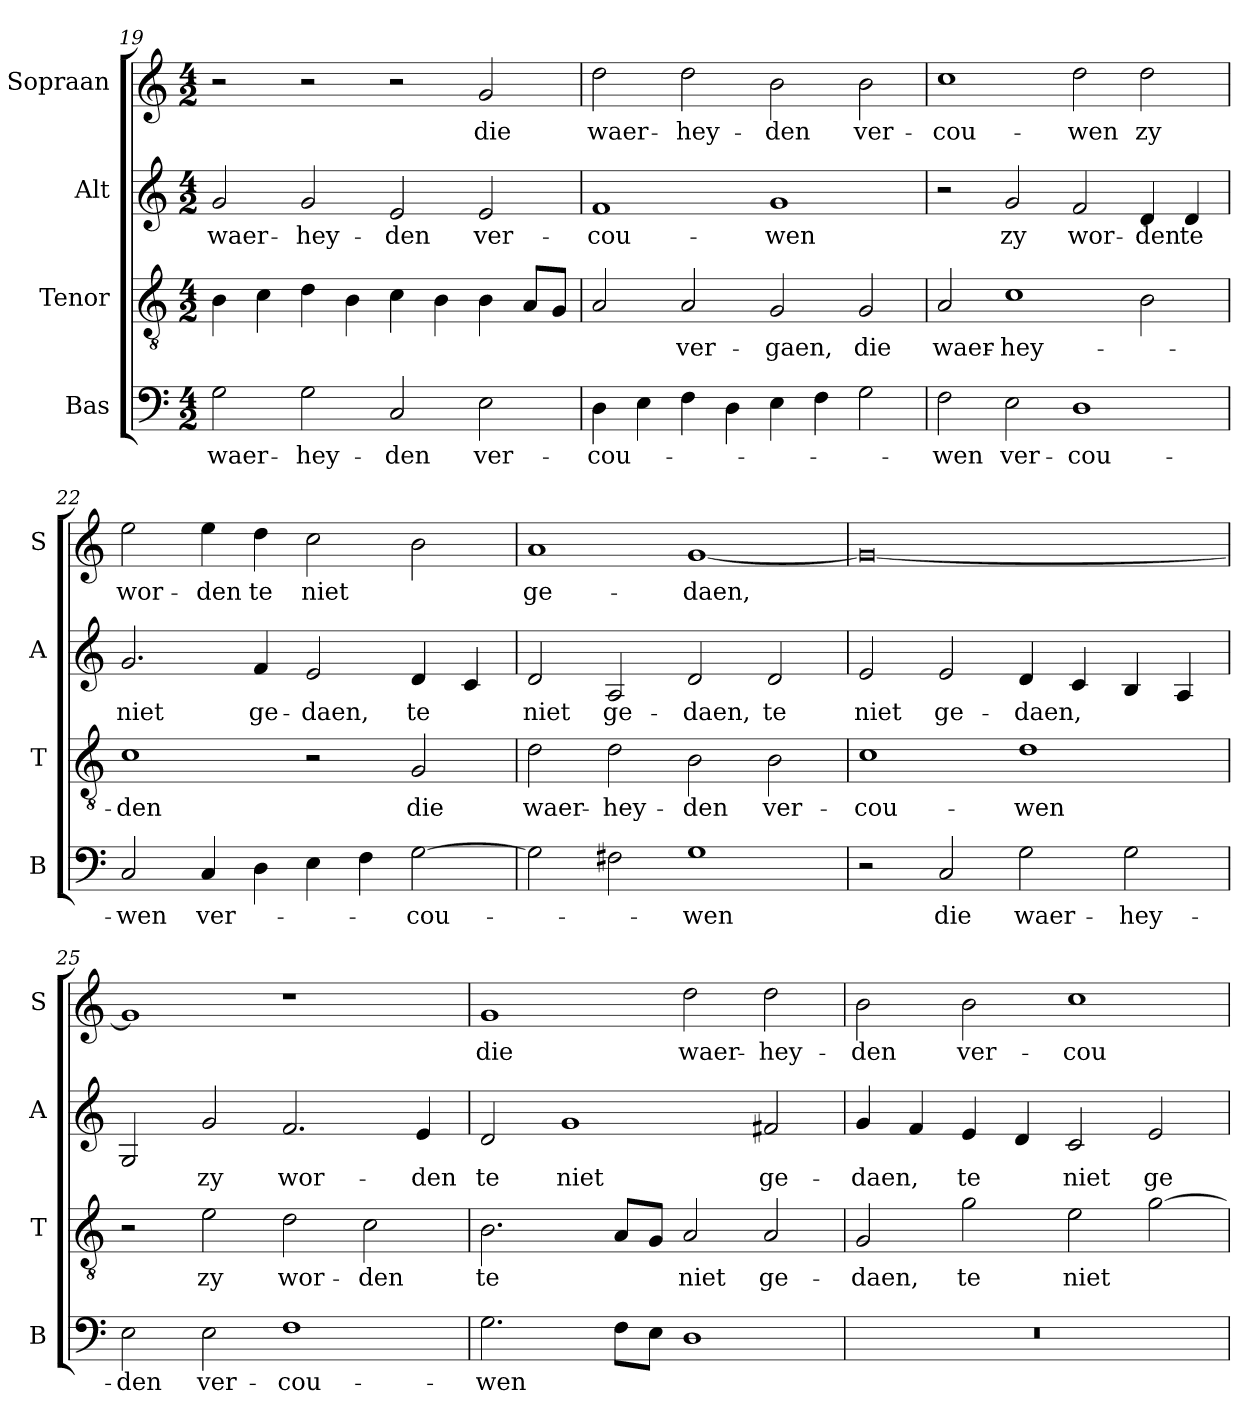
**kern	**text	**kern	**text	**kern	**text	**kern	**text
*part4	*part4	*part3	*part3	*part2	*part2	*part1	*part1
*staff4	*staff4	*staff3	*staff3	*staff2	*staff2	*staff1	*staff1
*I"Bas	*	*I"Tenor	*	*I"Alt	*	*I"Sopraan	*
*I'B	*	*I'T	*	*I'A	*	*I'S	*
*clefF4	*	*clefGv2	*	*clefG2	*	*clefG2	*
*k[]	*	*k[]	*	*k[]	*	*k[]	*
*C:	*	*C:	*	*C:	*	*C:	*
*M4/2	*	*M4/2	*	*M4/2	*	*M4/2	*
=19	=19	=19	=19	=19	=19	=19	=19
!	!LO:LY:b	!	!	!	!LO:LY:b	!	!
2G\	waer-	4B\	.	2g/	waer-	2r	.
.	.	4c\	.	.	.	.	.
!	!LO:LY:b	!	!	!	!LO:LY:b	!	!
2G\	-hey-	4d\	.	2g/	-hey-	2r	.
.	.	4B\	.	.	.	.	.
!	!LO:LY:b	!	!	!	!LO:LY:b	!	!
2C/	-den	4c\	.	2e/	-den	2r	.
.	.	4B\	.	.	.	.	.
!	!LO:LY:b	!	!	!	!LO:LY:b	!	!LO:LY:b
2E\	ver-	4B\	.	2e/	ver-	2g/	die
.	.	8A/L	.	.	.	.	.
.	.	8G/J	.	.	.	.	.
=20	=20	=20	=20	=20	=20	=20	=20
!	!LO:LY:b	!	!	!	!LO:LY:b	!	!LO:LY:b
4D\	-cou-	2A/	.	1f	-cou-	2dd\	waer-
4E\	.	.	.	.	.	.	.
!	!	!	!LO:LY:b	!	!	!	!LO:LY:b
4F\	.	2A/	ver-	.	.	2dd\	-hey-
4D\	.	.	.	.	.	.	.
!	!	!	!LO:LY:b	!	!LO:LY:b	!	!LO:LY:b
4E\	.	2G/	-gaen,	1g	-wen	2b\	-den
4F\	.	.	.	.	.	.	.
!	!	!	!LO:LY:b	!	!	!	!LO:LY:b
2G\	.	2G/	die	.	.	2b\	ver-
=21	=21	=21	=21	=21	=21	=21	=21
!	!LO:LY:b	!	!LO:LY:b	!	!	!	!LO:LY:b
2F\	-wen	2A/	waer-	2r	.	1cc	-cou-
!	!LO:LY:b	!	!LO:LY:b	!	!LO:LY:b	!	!
2E\	ver-	1c	-hey-	2g/	zy	.	.
!	!LO:LY:b	!	!	!	!LO:LY:b	!	!LO:LY:b
1D	-cou-	.	.	2f/	wor-	2dd\	-wen
!	!	!	!	!	!LO:LY:b	!	!LO:LY:b
.	.	2B\	.	4d/	-den	2dd\	zy
!	!	!	!	!	!LO:LY:b	!	!
.	.	.	.	4d/	te	.	.
!!LO:LB:g=z
=22	=22	=22	=22	=22	=22	=22	=22
!	!LO:LY:b	!	!LO:LY:b	!	!LO:LY:b	!	!LO:LY:b
2C/	-wen	1c	-den	2.g/	niet	2ee\	wor-
!	!LO:LY:b	!	!	!	!	!	!LO:LY:b
4C/	ver-	.	.	.	.	4ee\	-den
!	!	!	!	!	!LO:LY:b	!	!LO:LY:b
4D\	.	.	.	4f/	ge-	4dd\	te
!	!	!	!	!	!LO:LY:b	!	!LO:LY:b
4E\	.	2r	.	2e/	-daen,	2cc\	niet
4F\	.	.	.	.	.	.	.
!	!LO:LY:b	!	!LO:LY:b	!	!LO:LY:b	!	!
[2G\	-cou-	2G/	die	4d/	te	2b\	.
.	.	.	.	4c/	.	.	.
=23	=23	=23	=23	=23	=23	=23	=23
!	!	!	!LO:LY:b	!	!LO:LY:b	!	!LO:LY:b
2G\]	.	2d\	waer-	2d/	niet	1a	ge-
!	!	!	!LO:LY:b	!	!LO:LY:b	!	!
2F#X\	.	2d\	-hey-	2A/	ge-	.	.
!	!LO:LY:b	!	!LO:LY:b	!	!LO:LY:b	!	!LO:LY:b
1G	-wen	2B\	-den	2d/	-daen,	[1g	-daen,
!	!	!	!LO:LY:b	!	!LO:LY:b	!	!
.	.	2B\	ver-	2d/	te	.	.
=24	=24	=24	=24	=24	=24	=24	=24
!	!	!	!LO:LY:b	!	!LO:LY:b	!	!
2r	.	1c	-cou-	2e/	niet	0g_	.
!	!LO:LY:b	!	!	!	!LO:LY:b	!	!
2C/	die	.	.	2e/	ge-	.	.
!	!LO:LY:b	!	!LO:LY:b	!	!LO:LY:b	!	!
2G\	waer-	1d	-wen	4d/	-daen,	.	.
.	.	.	.	4c/	.	.	.
!	!LO:LY:b	!	!	!	!	!	!
2G\	-hey-	.	.	4B/	.	.	.
.	.	.	.	4A/	.	.	.
=25	=25	=25	=25	=25	=25	=25	=25
!	!LO:LY:b	!	!	!	!	!	!
2E\	-den	2r	.	2G/	.	1g]	.
!	!LO:LY:b	!	!LO:LY:b	!	!LO:LY:b	!	!
2E\	ver-	2e\	zy	2g/	zy	.	.
!	!LO:LY:b	!	!LO:LY:b	!	!LO:LY:b	!	!
1F	-cou-	2d\	wor-	2.f/	wor-	1r	.
!	!	!	!LO:LY:b	!	!	!	!
.	.	2c\	-den	.	.	.	.
!	!	!	!	!	!LO:LY:b	!	!
.	.	.	.	4e/	-den	.	.
!!LO:LB:g=z
=26	=26	=26	=26	=26	=26	=26	=26
!	!LO:LY:b	!	!LO:LY:b	!	!LO:LY:b	!	!LO:LY:b
2.G\	-wen	2.B\	te	2d/	te	1g	die
!	!	!	!	!	!LO:LY:b	!	!
.	.	.	.	1g	niet	.	.
8F\L	.	8A/L	.	.	.	.	.
8E\J	.	8G/J	.	.	.	.	.
!	!	!	!LO:LY:b	!	!	!	!LO:LY:b
1D	.	2A/	niet	.	.	2dd\	waer-
!	!	!	!LO:LY:b	!	!LO:LY:b	!	!LO:LY:b
.	.	2A/	ge-	2f#X/	ge-	2dd\	-hey-
=27	=27	=27	=27	=27	=27	=27	=27
!	!	!	!LO:LY:b	!	!LO:LY:b	!	!LO:LY:b
0r	.	2G/	-daen,	4g/	-daen,	2b\	-den
.	.	.	.	4f/	.	.	.
!	!	!	!LO:LY:b	!	!LO:LY:b	!	!LO:LY:b
.	.	2g\	te	4e/	te	2b\	ver-
.	.	.	.	4d/	.	.	.
!	!	!	!LO:LY:b	!	!LO:LY:b	!	!LO:LY:b
.	.	2e\	niet	2c/	niet	1cc	-cou-
!	!	!	!	!	!LO:LY:b	!	!
.	.	[2g\	.	2e/	ge-	.	.
=	=	=	=	=	=	=	=
*-	*-	*-	*-	*-	*-	*-	*-
